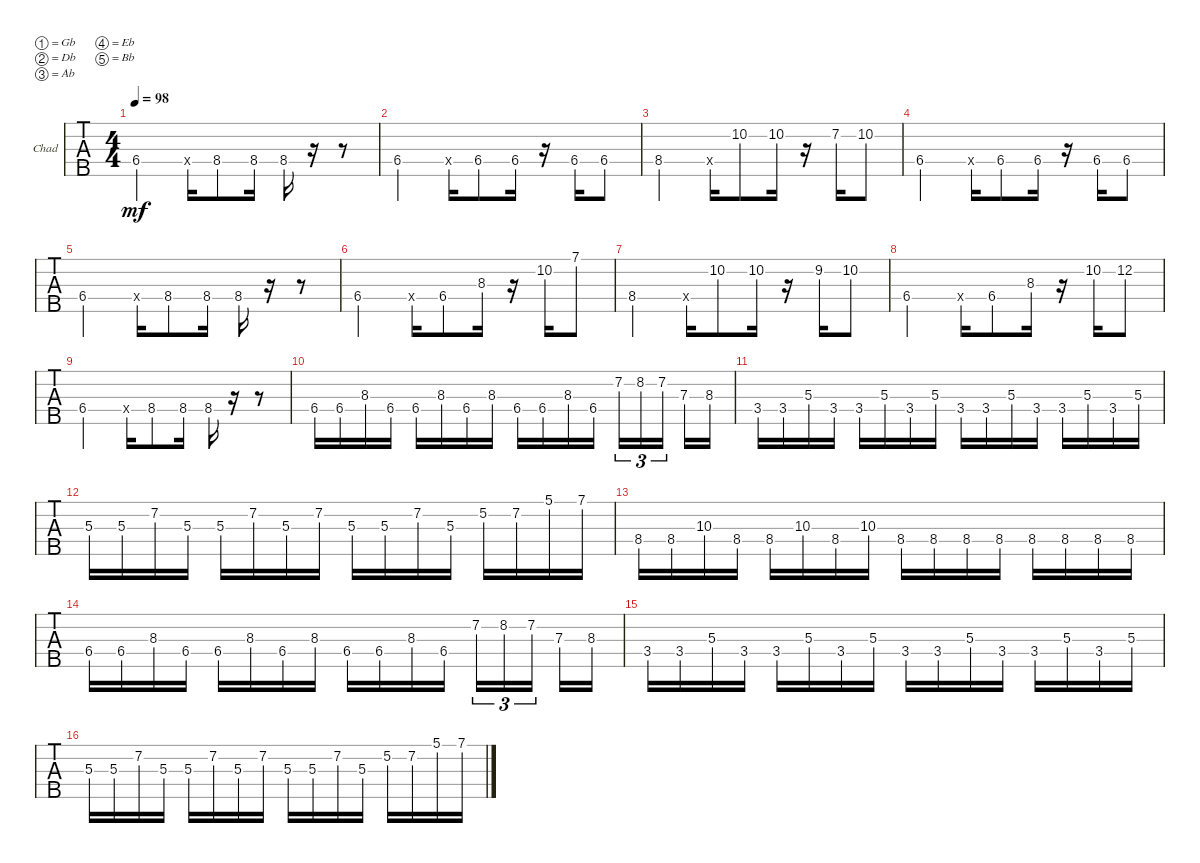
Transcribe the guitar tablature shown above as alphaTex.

\defaultSystemsLayout 4
\bracketExtendMode groupsimilarinstruments
\firstSystemTrackNameOrientation horizontal
\otherSystemsTrackNameOrientation horizontal
\track ("Chad" "Chad") {instrument electricbassfinger}
\staff {tabs}
\tuning (Gb2 Db2 Ab1 Eb1 Bb0)
\ts (4 4)
\tempo 98
\clef f4
\ks c
6.4.2{dy mf} 6.4{x}.16 8.4{st}.8 8.4.16 8.4.16 r.16 r.8 |
6.4.2 6.4{x}.16 6.4{st}.8 6.4.16 r.16 6.4.16 6.4.8 |
8.4.2 6.4{x}.16 10.2.8 10.2.16 r.16 7.2.16 10.2.8 |
6.4.2 6.4{x}.16 6.4{st}.8 6.4.16 r.16 6.4.16 6.4.8 |
6.4.2 6.4{x}.16 8.4{st}.8 8.4.16 8.4.16 r.16 r.8 |
6.4.2 6.4{x}.16 6.4{st}.8 8.3.16 r.16 10.2.16 7.1.8 |
8.4.2 6.4{x}.16 10.2.8 10.2.16 r.16 9.2.16 10.2.8 |
6.4.2 6.4{x}.16 6.4{st}.8 8.3.16 r.16 10.2.16 12.2.8 |
6.4.2 6.4{x}.16 8.4{st}.8 8.4.16 8.4.16 r.16 r.8 |
6.4.16 6.4.16 8.3.16 6.4.16 6.4.16 8.3.16 6.4.16 8.3.16 6.4.16 6.4.16 8.3.16 6.4.16 7.2.16{tu (3 2)} 8.2.16{tu (3 2)} 7.2.16{tu (3 2)} 7.3.16 8.3.16 |
3.4.16 3.4.16 5.3.16 3.4.16 3.4.16 5.3.16 3.4.16 5.3.16 3.4.16 3.4.16 5.3.16 3.4.16 3.4.16 5.3.16 3.4.16 5.3.16 |
5.3.16 5.3.16 7.2.16 5.3.16 5.3.16 7.2.16 5.3.16 7.2.16 5.3.16 5.3.16 7.2.16 5.3.16 5.2.16 7.2.16 5.1.16 7.1.16 |
8.4.16 8.4.16 10.3.16 8.4.16 8.4.16 10.3.16 8.4.16 10.3.16 8.4.16 8.4.16 8.4.16 8.4.16 8.4.16 8.4.16 8.4.16 8.4.16 |
6.4.16 6.4.16 8.3.16 6.4.16 6.4.16 8.3.16 6.4.16 8.3.16 6.4.16 6.4.16 8.3.16 6.4.16 7.2.16{tu (3 2)} 8.2.16{tu (3 2)} 7.2.16{tu (3 2)} 7.3.16 8.3.16 |
3.4.16 3.4.16 5.3.16 3.4.16 3.4.16 5.3.16 3.4.16 5.3.16 3.4.16 3.4.16 5.3.16 3.4.16 3.4.16 5.3.16 3.4.16 5.3.16 |
5.3.16 5.3.16 7.2.16 5.3.16 5.3.16 7.2.16 5.3.16 7.2.16 5.3.16 5.3.16 7.2.16 5.3.16 5.2.16 7.2.16 5.1.16 7.1.16
